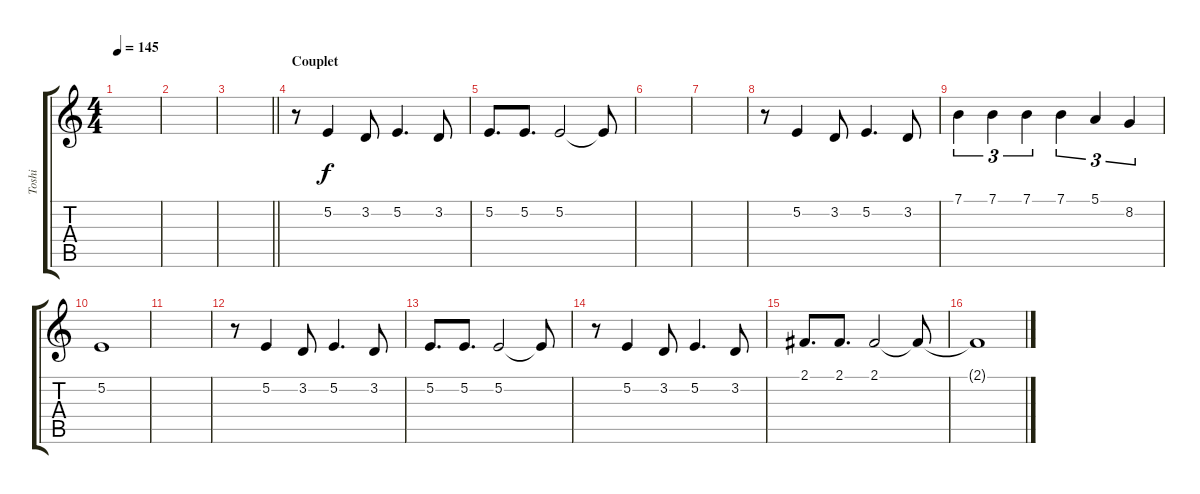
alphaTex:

\track ("Toshi" "Toshi") {instrument lead1square}
\staff {score tabs}
\tuning (E4 B3 G3 D3 A2 E2) {hide}
\ts (4 4)
\tempo 145
\clef g2
\ks c
|
|
\barLineRight lightlight
|
\section ("" "Couplet")
r.8 5.2.4 3.2.8 5.2.4{d} 3.2.8 |
5.2.8{d} 5.2.8{d} 5.2.2 5.2{t}.8 |
|
|
r.8 5.2.4 3.2.8 5.2.4{d} 3.2.8 |
7.1.4{tu (3 2)} 7.1.4{tu (3 2)} 7.1.4{tu (3 2)} 7.1.4{tu (3 2)} 5.1.4{tu (3 2)} 8.2.4{tu (3 2)} |
5.2.1 |
|
r.8 5.2.4 3.2.8 5.2.4{d} 3.2.8 |
5.2.8{d} 5.2.8{d} 5.2.2 5.2{t}.8 |
r.8 5.2.4 3.2.8 5.2.4{d} 3.2.8 |
2.1.8{d} 2.1.8{d} 2.1.2 2.1{t}.8 |
2.1{t}.1
